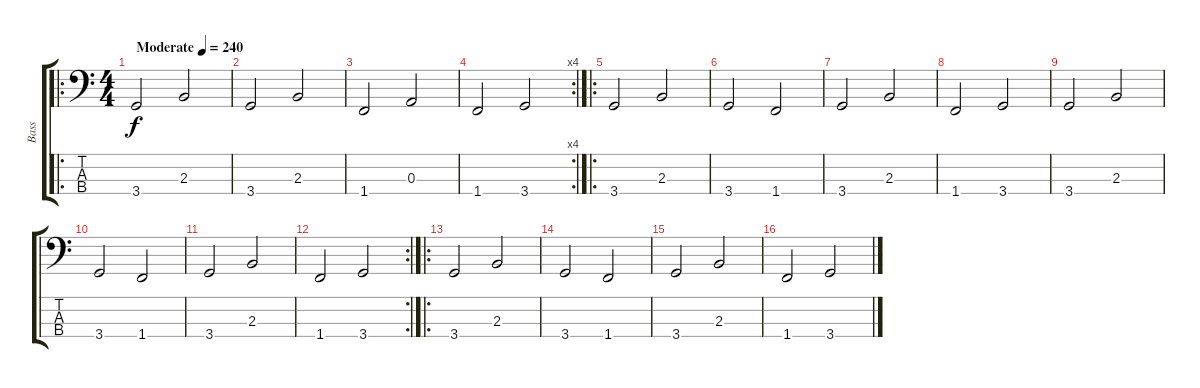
\track ("Bass" "Bass") {instrument acousticbass}
\staff {score tabs}
\tuning (G2 D2 A1 E1) {hide}
\ro
\ts (4 4)
\tempo (240 "Moderate")
\clef f4
\ks c
3.4.2{dy f instrument acousticbass} 2.3.2 |
3.4.2 2.3.2 |
1.4.2 0.3.2 |
\rc 4
1.4.2 3.4.2 |
\ro
3.4.2 2.3.2 |
3.4.2 1.4.2 |
3.4.2 2.3.2 |
1.4.2 3.4.2 |
3.4.2 2.3.2 |
3.4.2 1.4.2 |
3.4.2 2.3.2 |
\rc 2
1.4.2 3.4.2 |
\ro
3.4.2 2.3.2 |
3.4.2 1.4.2 |
3.4.2 2.3.2 |
1.4.2 3.4.2
